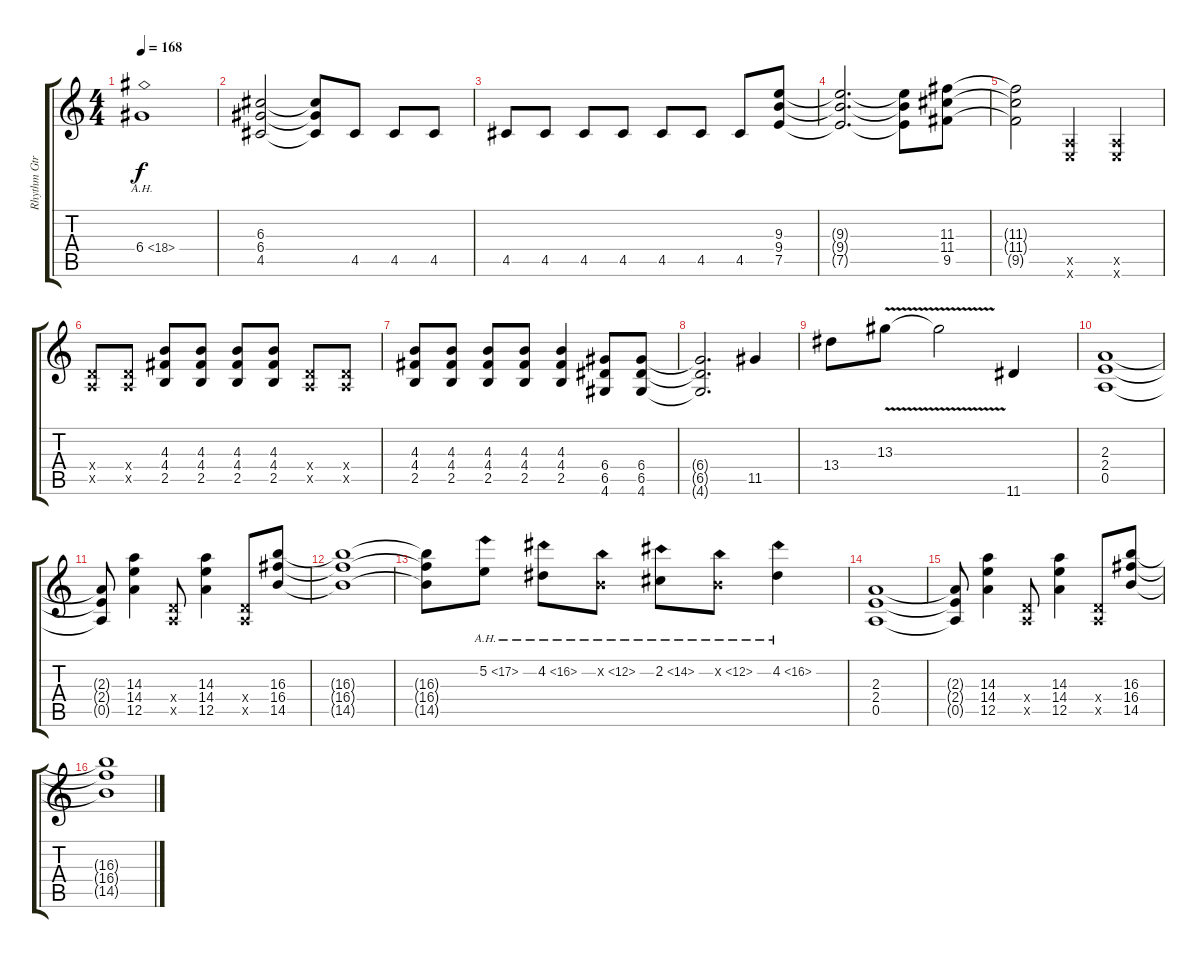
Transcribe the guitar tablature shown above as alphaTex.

\track ("Rhythm Gtr.1" "Rhythm Gtr") {instrument distortionguitar}
\staff {score tabs}
\tuning (E4 B3 G3 D3 A2 E2) {hide}
\ts (4 4)
\tempo 168
\clef g2
\ks c
6.4{ah 12}.1{dy f} |
(6.3 6.4 4.5).2 (6.3{t} 6.4{t} 4.5{t}).8 4.5.8 4.5.8 4.5.8 |
4.5.8 4.5.8 4.5.8 4.5.8 4.5.8 4.5.8 4.5.8 (9.3 9.4 7.5).8 |
(9.3{t} 9.4{t} 7.5{t}).2{d} (9.3{t} 9.4{t} 7.5{t}).8 (11.3 11.4 9.5).8 |
(11.3{t} 11.4{t} 9.5{t}).2 (0.5{x} 0.6{x}).4 (0.5{x} 0.6{x}).4 |
(0.4{x} 0.5{x}).8 (0.4{x} 0.5{x}).8 (4.3 4.4 2.5).8 (4.3 4.4 2.5).8 (4.3 4.4 2.5).8 (4.3 4.4 2.5).8 (0.4{x} 0.5{x}).8 (0.4{x} 0.5{x}).8 |
(4.3 4.4 2.5).8 (4.3 4.4 2.5).8 (4.3 4.4 2.5).8 (4.3 4.4 2.5).8 (4.3 4.4 2.5).4 (6.4 6.5 4.6).8 (6.4 6.5 4.6).8 |
(6.4{t} 6.5{t} 4.6{t}).2{d} 11.5.4 |
13.4.8 13.3{v}.8 13.3{t}.2 11.6.4 |
(2.3 2.4 0.5).1 |
(2.3{t} 2.4{t} 0.5{t}).8 (14.3 14.4 12.5).4 (0.4{x} 0.5{x}).8 (14.3 14.4 12.5).4 (0.4{x} 0.5{x}).8 (16.3 16.4 14.5).8 |
(16.3{t} 16.4{t} 14.5{t}).1 |
(16.3{t} 16.4{t} 14.5{t}).8 5.2{ah 12}.8 4.2{ah 12}.8 0.2{ah 12 x}.8 2.2{ah 12}.8 0.2{ah 12 x}.8 4.2{ah 12}.4 |
(2.3 2.4 0.5).1 |
(2.3{t} 2.4{t} 0.5{t}).8 (14.3 14.4 12.5).4 (0.4{x} 0.5{x}).8 (14.3 14.4 12.5).4 (0.4{x} 0.5{x}).8 (16.3 16.4 14.5).8 |
(16.3{t} 16.4{t} 14.5{t}).1
